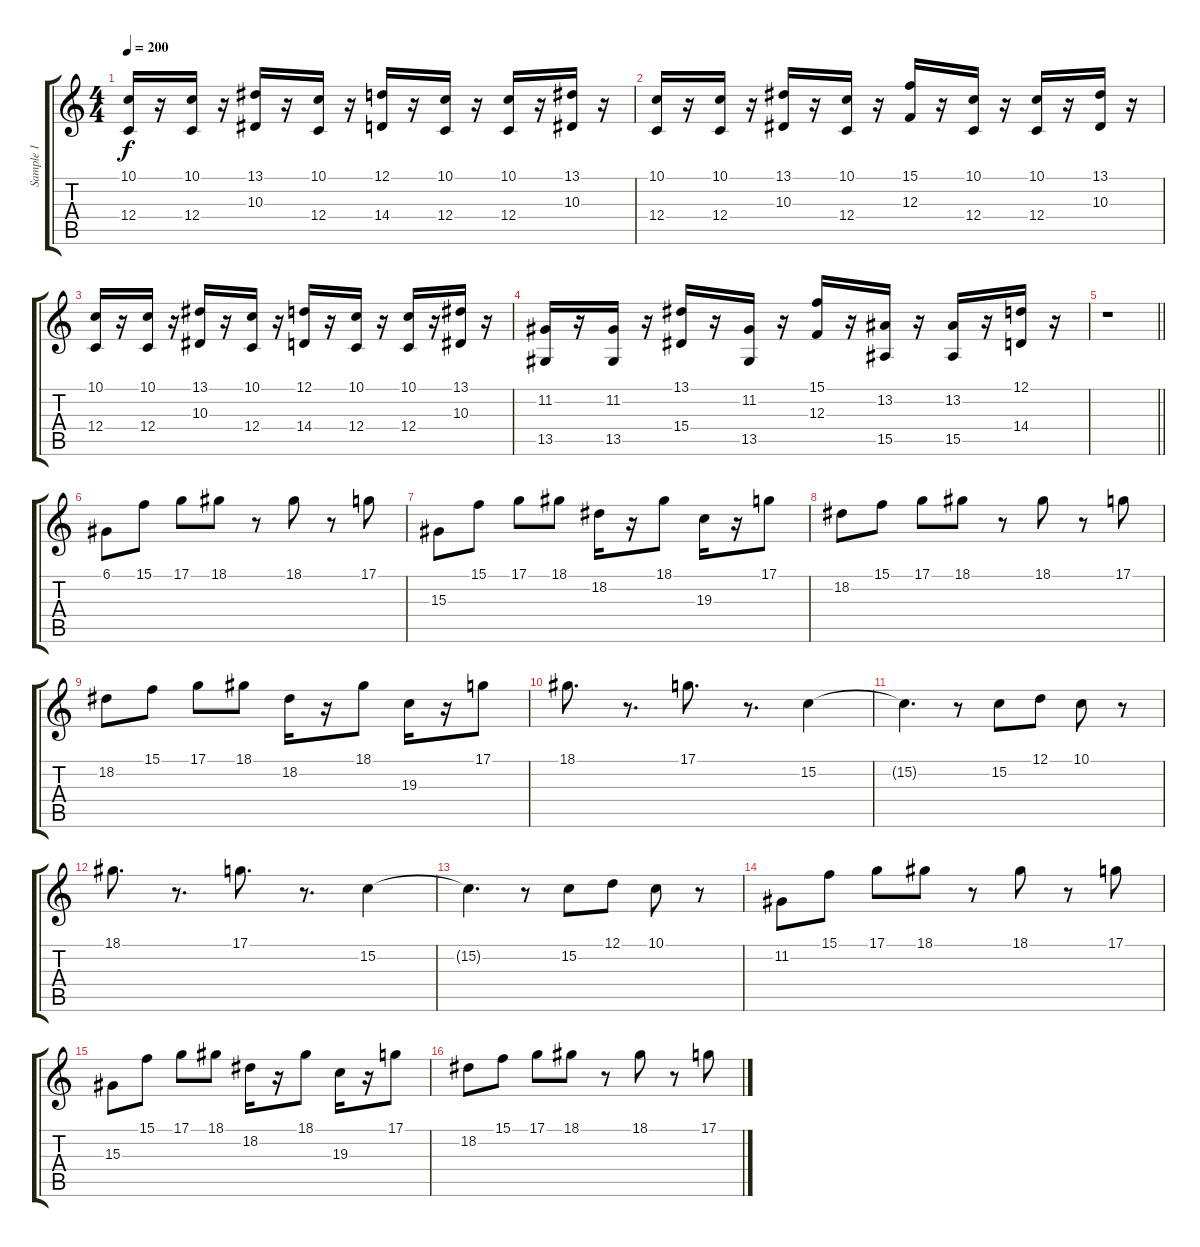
\track ("Sample 1" "Sample 1") {instrument lead2sawtooth}
\staff {score tabs}
\tuning (D4 A3 F3 C3 G2 C2) {hide}
\ts (4 4)
\tempo 200
\clef g2
\ks c
(10.1 12.4).16{dy f} r.16 (10.1 12.4).16 r.16 (13.1 10.3).16 r.16 (10.1 12.4).16 r.16 (12.1 14.4).16 r.16 (10.1 12.4).16 r.16 (10.1 12.4).16 r.16 (13.1 10.3).16 r.16 |
(10.1 12.4).16 r.16 (10.1 12.4).16 r.16 (13.1 10.3).16 r.16 (10.1 12.4).16 r.16 (15.1 12.3).16 r.16 (10.1 12.4).16 r.16 (10.1 12.4).16 r.16 (13.1 10.3).16 r.16 |
(10.1 12.4).16 r.16 (10.1 12.4).16 r.16 (13.1 10.3).16 r.16 (10.1 12.4).16 r.16 (12.1 14.4).16 r.16 (10.1 12.4).16 r.16 (10.1 12.4).16 r.16 (13.1 10.3).16 r.16 |
(11.2 13.5).16 r.16 (11.2 13.5).16 r.16 (13.1 15.4).16 r.16 (11.2 13.5).16 r.16 (15.1 12.3).16 r.16 (13.2 15.5).16 r.16 (13.2 15.5).16 r.16 (12.1 14.4).16 r.16 |
\barLineRight lightlight
r.1 |
\section ("" " ")
6.1.8{volume 13 balance 8 instrument lead2sawtooth} 15.1.8 17.1.8 18.1.8 r.8 18.1.8 r.8 17.1.8 |
15.3.8 15.1.8 17.1.8 18.1.8 18.2.16 r.16 18.1.8 19.3.16 r.16 17.1.8 |
18.2.8 15.1.8 17.1.8 18.1.8 r.8 18.1.8 r.8 17.1.8 |
18.2.8 15.1.8 17.1.8 18.1.8 18.2.16 r.16 18.1.8 19.3.16 r.16 17.1.8 |
18.1.8{d} r.8{d} 17.1.8{d} r.8{d} 15.2.4 |
15.2{t}.4{d} r.8 15.2.8 12.1.8 10.1.8 r.8 |
18.1.8{d} r.8{d} 17.1.8{d} r.8{d} 15.2.4 |
15.2{t}.4{d} r.8 15.2.8 12.1.8 10.1.8 r.8 |
11.2.8 15.1.8 17.1.8 18.1.8 r.8 18.1.8 r.8 17.1.8 |
15.3.8 15.1.8 17.1.8 18.1.8 18.2.16 r.16 18.1.8 19.3.16 r.16 17.1.8 |
18.2.8 15.1.8 17.1.8 18.1.8 r.8 18.1.8 r.8 17.1.8
